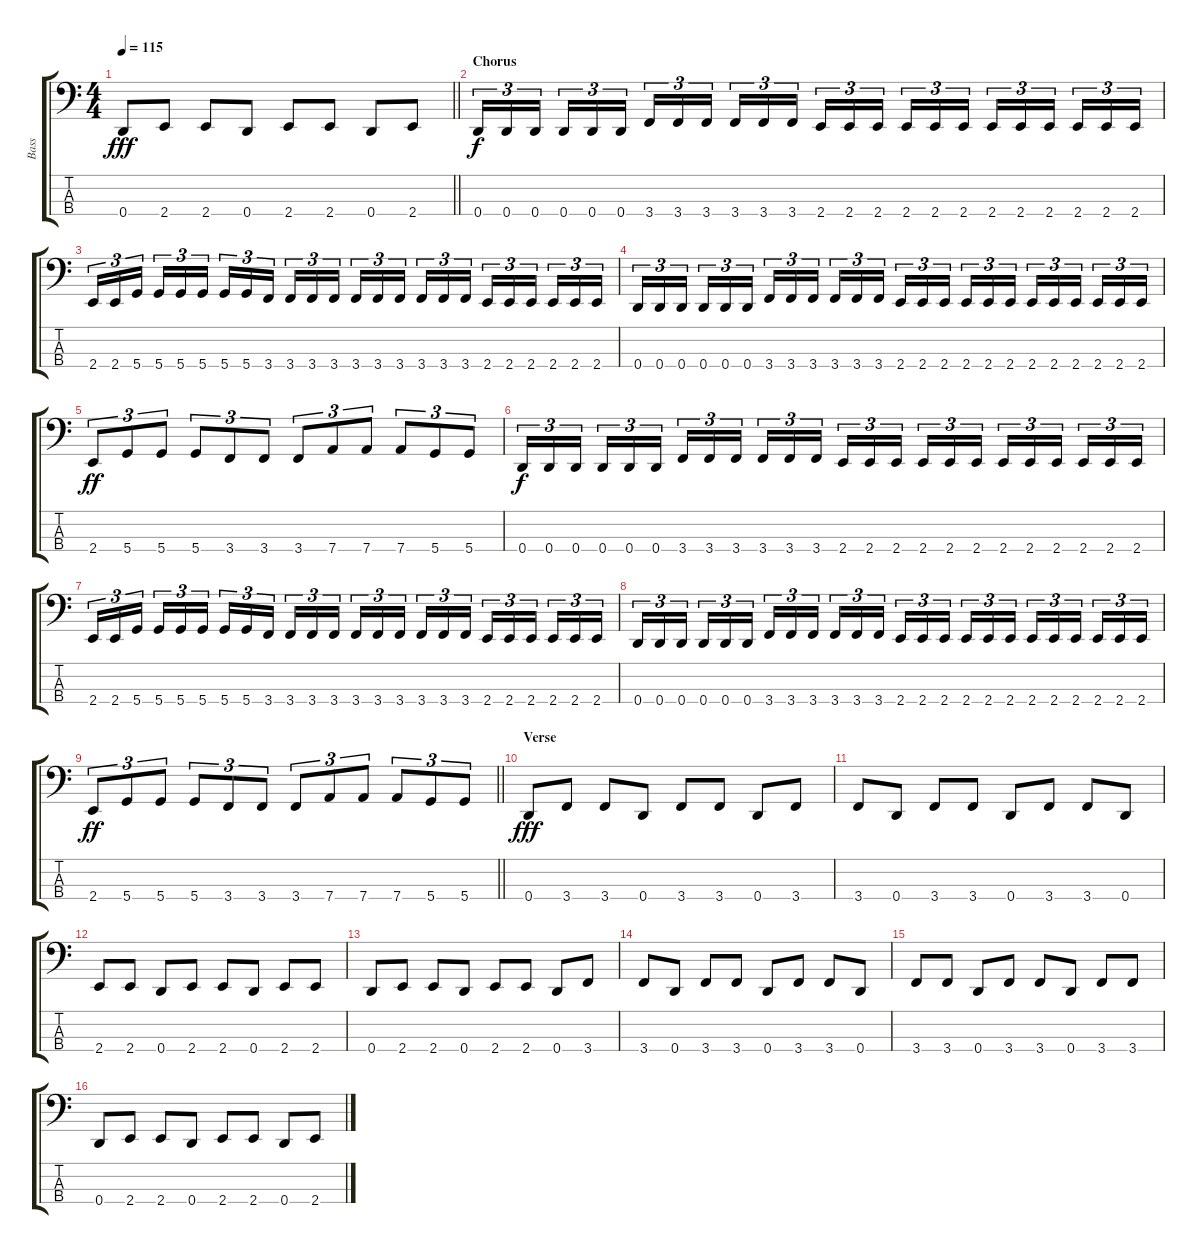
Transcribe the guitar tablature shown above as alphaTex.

\track ("Bass" "Bass") {instrument electricbassfinger}
\staff {score tabs}
\tuning (F2 C2 G1 D1) {hide}
\ts (4 4)
\tempo 115
\clef f4
\barLineRight lightlight
\ks c
0.4.8{dy fff} 2.4.8 2.4.8 0.4.8 2.4.8 2.4.8 0.4.8 2.4.8 |
\section ("" "Chorus")
0.4.16{tu (3 2) dy f} 0.4.16{tu (3 2)} 0.4.16{tu (3 2) beam splitsecondary} 0.4.16{tu (3 2)} 0.4.16{tu (3 2)} 0.4.16{tu (3 2)} 3.4.16{tu (3 2)} 3.4.16{tu (3 2)} 3.4.16{tu (3 2) beam splitsecondary} 3.4.16{tu (3 2)} 3.4.16{tu (3 2)} 3.4.16{tu (3 2)} 2.4.16{tu (3 2)} 2.4.16{tu (3 2)} 2.4.16{tu (3 2) beam splitsecondary} 2.4.16{tu (3 2)} 2.4.16{tu (3 2)} 2.4.16{tu (3 2)} 2.4.16{tu (3 2)} 2.4.16{tu (3 2)} 2.4.16{tu (3 2) beam splitsecondary} 2.4.16{tu (3 2)} 2.4.16{tu (3 2)} 2.4.16{tu (3 2)} |
2.4.16{tu (3 2)} 2.4.16{tu (3 2)} 5.4.16{tu (3 2) beam splitsecondary} 5.4.16{tu (3 2)} 5.4.16{tu (3 2)} 5.4.16{tu (3 2)} 5.4.16{tu (3 2)} 5.4.16{tu (3 2)} 3.4.16{tu (3 2) beam splitsecondary} 3.4.16{tu (3 2)} 3.4.16{tu (3 2)} 3.4.16{tu (3 2)} 3.4.16{tu (3 2)} 3.4.16{tu (3 2)} 3.4.16{tu (3 2) beam splitsecondary} 3.4.16{tu (3 2)} 3.4.16{tu (3 2)} 3.4.16{tu (3 2)} 2.4.16{tu (3 2)} 2.4.16{tu (3 2)} 2.4.16{tu (3 2) beam splitsecondary} 2.4.16{tu (3 2)} 2.4.16{tu (3 2)} 2.4.16{tu (3 2)} |
0.4.16{tu (3 2)} 0.4.16{tu (3 2)} 0.4.16{tu (3 2) beam splitsecondary} 0.4.16{tu (3 2)} 0.4.16{tu (3 2)} 0.4.16{tu (3 2)} 3.4.16{tu (3 2)} 3.4.16{tu (3 2)} 3.4.16{tu (3 2) beam splitsecondary} 3.4.16{tu (3 2)} 3.4.16{tu (3 2)} 3.4.16{tu (3 2)} 2.4.16{tu (3 2)} 2.4.16{tu (3 2)} 2.4.16{tu (3 2) beam splitsecondary} 2.4.16{tu (3 2)} 2.4.16{tu (3 2)} 2.4.16{tu (3 2)} 2.4.16{tu (3 2)} 2.4.16{tu (3 2)} 2.4.16{tu (3 2) beam splitsecondary} 2.4.16{tu (3 2)} 2.4.16{tu (3 2)} 2.4.16{tu (3 2)} |
2.4.8{tu (3 2) dy ff} 5.4.8{tu (3 2)} 5.4.8{tu (3 2)} 5.4.8{tu (3 2)} 3.4.8{tu (3 2)} 3.4.8{tu (3 2)} 3.4.8{tu (3 2)} 7.4.8{tu (3 2)} 7.4.8{tu (3 2)} 7.4.8{tu (3 2)} 5.4.8{tu (3 2)} 5.4.8{tu (3 2)} |
0.4.16{tu (3 2) dy f} 0.4.16{tu (3 2)} 0.4.16{tu (3 2) beam splitsecondary} 0.4.16{tu (3 2)} 0.4.16{tu (3 2)} 0.4.16{tu (3 2)} 3.4.16{tu (3 2)} 3.4.16{tu (3 2)} 3.4.16{tu (3 2) beam splitsecondary} 3.4.16{tu (3 2)} 3.4.16{tu (3 2)} 3.4.16{tu (3 2)} 2.4.16{tu (3 2)} 2.4.16{tu (3 2)} 2.4.16{tu (3 2) beam splitsecondary} 2.4.16{tu (3 2)} 2.4.16{tu (3 2)} 2.4.16{tu (3 2)} 2.4.16{tu (3 2)} 2.4.16{tu (3 2)} 2.4.16{tu (3 2) beam splitsecondary} 2.4.16{tu (3 2)} 2.4.16{tu (3 2)} 2.4.16{tu (3 2)} |
2.4.16{tu (3 2)} 2.4.16{tu (3 2)} 5.4.16{tu (3 2) beam splitsecondary} 5.4.16{tu (3 2)} 5.4.16{tu (3 2)} 5.4.16{tu (3 2)} 5.4.16{tu (3 2)} 5.4.16{tu (3 2)} 3.4.16{tu (3 2) beam splitsecondary} 3.4.16{tu (3 2)} 3.4.16{tu (3 2)} 3.4.16{tu (3 2)} 3.4.16{tu (3 2)} 3.4.16{tu (3 2)} 3.4.16{tu (3 2) beam splitsecondary} 3.4.16{tu (3 2)} 3.4.16{tu (3 2)} 3.4.16{tu (3 2)} 2.4.16{tu (3 2)} 2.4.16{tu (3 2)} 2.4.16{tu (3 2) beam splitsecondary} 2.4.16{tu (3 2)} 2.4.16{tu (3 2)} 2.4.16{tu (3 2)} |
0.4.16{tu (3 2)} 0.4.16{tu (3 2)} 0.4.16{tu (3 2) beam splitsecondary} 0.4.16{tu (3 2)} 0.4.16{tu (3 2)} 0.4.16{tu (3 2)} 3.4.16{tu (3 2)} 3.4.16{tu (3 2)} 3.4.16{tu (3 2) beam splitsecondary} 3.4.16{tu (3 2)} 3.4.16{tu (3 2)} 3.4.16{tu (3 2)} 2.4.16{tu (3 2)} 2.4.16{tu (3 2)} 2.4.16{tu (3 2) beam splitsecondary} 2.4.16{tu (3 2)} 2.4.16{tu (3 2)} 2.4.16{tu (3 2)} 2.4.16{tu (3 2)} 2.4.16{tu (3 2)} 2.4.16{tu (3 2) beam splitsecondary} 2.4.16{tu (3 2)} 2.4.16{tu (3 2)} 2.4.16{tu (3 2)} |
\barLineRight lightlight
2.4.8{tu (3 2) dy ff} 5.4.8{tu (3 2)} 5.4.8{tu (3 2)} 5.4.8{tu (3 2)} 3.4.8{tu (3 2)} 3.4.8{tu (3 2)} 3.4.8{tu (3 2)} 7.4.8{tu (3 2)} 7.4.8{tu (3 2)} 7.4.8{tu (3 2)} 5.4.8{tu (3 2)} 5.4.8{tu (3 2)} |
\section ("" "Verse")
0.4.8{dy fff} 3.4.8 3.4.8 0.4.8 3.4.8 3.4.8 0.4.8 3.4.8 |
3.4.8 0.4.8 3.4.8 3.4.8 0.4.8 3.4.8 3.4.8 0.4.8 |
2.4.8 2.4.8 0.4.8 2.4.8 2.4.8 0.4.8 2.4.8 2.4.8 |
0.4.8 2.4.8 2.4.8 0.4.8 2.4.8 2.4.8 0.4.8 3.4.8 |
3.4.8 0.4.8 3.4.8 3.4.8 0.4.8 3.4.8 3.4.8 0.4.8 |
3.4.8 3.4.8 0.4.8 3.4.8 3.4.8 0.4.8 3.4.8 3.4.8 |
0.4.8 2.4.8 2.4.8 0.4.8 2.4.8 2.4.8 0.4.8 2.4.8
